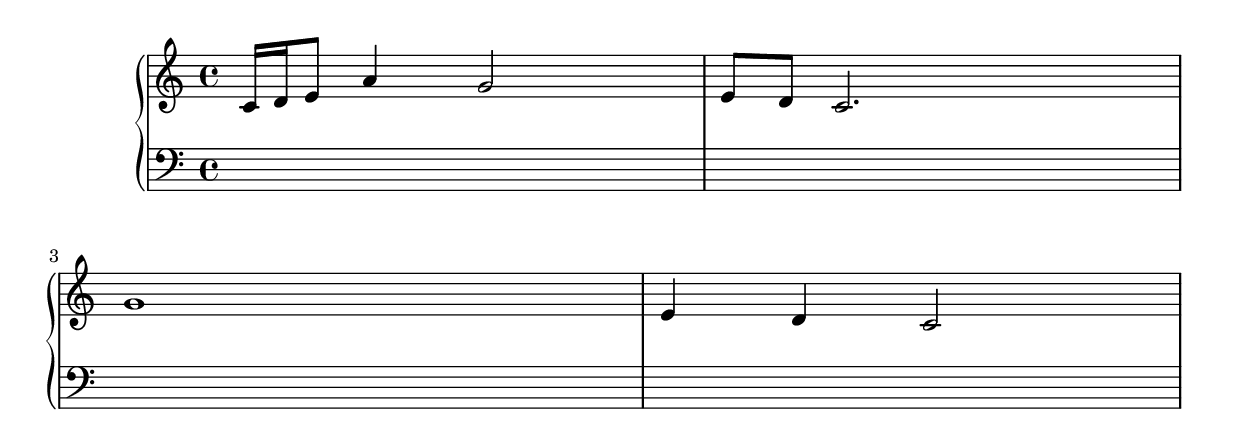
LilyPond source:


\version "2.4.0"
% check with invisible-notes or blank-notes.  possible rename. -gp
\header{ texidoc = "@cindex Partial Blank
When entering partially typeset music (i.e. for students to be 
completed by hand), you may need the spacing that correspond to the 
timing of notes: all measures have same length, etc.  It can be
implemented by adding an invisible staff with a lot of fast notes. "
}

quickmeasure =  {
    \repeat unfold 16 c''16
}

mel =  \relative c' {c16 d16 e8 a4 g2 e8 d c2. g'1 e4 d c2}

\score {
\context PianoStaff  <<
  \new Staff <<
    \clef G
    \new Voice {\mel}
    \new Voice {
	\override NoteHead  #'transparent = ##t
	\override Stem  #'transparent = ##t
	\override Beam  #'transparent = ##t
        \repeat unfold 4 \quickmeasure
    }
  >>
  \new Staff  {\clef F s1*4}
>>
\layout {}
}

